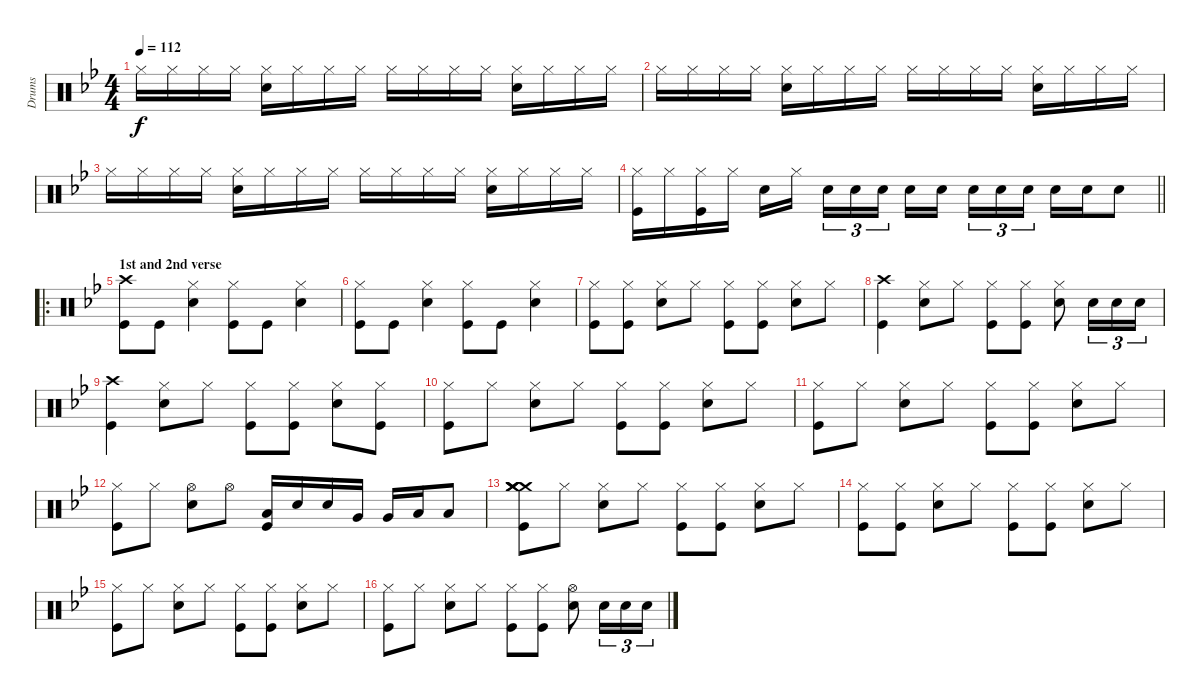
\track ("Drums" "Drums") {instrument percussion}
\staff {score}
\articulation defaults
\ts (4 4)
\tempo 112
\clef neutral
\ks bb "Hi-Hat (closed)".16{dy f} "Hi-Hat (closed)".16 "Hi-Hat (closed)".16 "Hi-Hat (closed)".16
("Hi-Hat (closed)" "Snare (hit) 2").16 "Hi-Hat (closed)".16 "Hi-Hat (closed)".16 "Hi-Hat (closed)".16 "Hi-Hat (closed)".16 "Hi-Hat (closed)".16 "Hi-Hat (closed)".16 "Hi-Hat (closed)".16 ("Hi-Hat (closed)" "Snare (hit) 2").16 "Hi-Hat (closed)".16 "Hi-Hat (closed)".16 "Hi-Hat (closed)".16 |
"Hi-Hat (closed)".16 "Hi-Hat (closed)".16 "Hi-Hat (closed)".16 "Hi-Hat (closed)".16 ("Hi-Hat (closed)" "Snare (hit) 2").16 "Hi-Hat (closed)".16 "Hi-Hat (closed)".16 "Hi-Hat (closed)".16 "Hi-Hat (closed)".16 "Hi-Hat (closed)".16 "Hi-Hat (closed)".16 "Hi-Hat (closed)".16 ("Hi-Hat (closed)" "Snare (hit) 2").16 "Hi-Hat (closed)".16 "Hi-Hat (closed)".16 "Hi-Hat (closed)".16 |
"Hi-Hat (closed)".16 "Hi-Hat (closed)".16 "Hi-Hat (closed)".16 "Hi-Hat (closed)".16 ("Hi-Hat (closed)" "Snare (hit) 2").16 "Hi-Hat (closed)".16 "Hi-Hat (closed)".16 "Hi-Hat (closed)".16 "Hi-Hat (closed)".16 "Hi-Hat (closed)".16 "Hi-Hat (closed)".16 "Hi-Hat (closed)".16 ("Hi-Hat (closed)" "Snare (hit) 2").16 "Hi-Hat (closed)".16 "Hi-Hat (closed)".16 "Hi-Hat (closed)".16 |
\barLineRight lightlight
("Hi-Hat (closed)" "Kick (hit)").16 "Hi-Hat (closed)".16 ("Hi-Hat (closed)" "Kick (hit)").16 "Hi-Hat (closed)".16 "Snare (hit) 2".16 "Hi-Hat (closed)".16{beam splitsecondary} "Snare (hit) 2".16{tu (3 2)} "Snare (hit) 2".16{tu (3 2)} "Snare (hit) 2".16{tu (3 2)} "Snare (hit) 2".16 "Snare (hit) 2".16{beam splitsecondary} "Snare (hit) 2".16{tu (3 2)} "Snare (hit) 2".16{tu (3 2)} "Snare (hit) 2".16{tu (3 2)} "Snare (hit) 2".16 "Snare (hit) 2".16 "Snare (hit) 2".8 |
\ro
\section ("" "1st and 2nd verse")
("Crash high (hit)" "Kick (hit)").8 "Kick (hit)".8 ("Hi-Hat (closed)" "Snare (hit) 2").4 ("Hi-Hat (closed)" "Kick (hit)").8 "Kick (hit)".8 ("Hi-Hat (closed)" "Snare (hit) 2").4 |
("Hi-Hat (closed)" "Kick (hit)").8 "Kick (hit)".8 ("Hi-Hat (closed)" "Snare (hit) 2").4 ("Hi-Hat (closed)" "Kick (hit)").8 "Kick (hit)".8 ("Hi-Hat (closed)" "Snare (hit) 2").4 |
("Hi-Hat (closed)" "Kick (hit)").8 ("Hi-Hat (closed)" "Kick (hit)").8 ("Hi-Hat (closed)" "Snare (hit) 2").8 "Hi-Hat (closed)".8 ("Hi-Hat (closed)" "Kick (hit)").8 ("Hi-Hat (closed)" "Kick (hit)").8 ("Hi-Hat (closed)" "Snare (hit) 2").8 "Hi-Hat (closed)".8 |
("Crash high (hit)" "Kick (hit)").4 ("Hi-Hat (closed)" "Snare (hit) 2").8 "Hi-Hat (closed)".8 ("Hi-Hat (closed)" "Kick (hit)").8 ("Hi-Hat (closed)" "Kick (hit)").8 ("Hi-Hat (closed)" "Snare (hit) 2").8 "Snare (hit) 2".16{tu (3 2)} "Snare (hit) 2".16{tu (3 2)} "Snare (hit) 2".16{tu (3 2)} |
("Crash high (hit)" "Kick (hit)").4 ("Hi-Hat (closed)" "Snare (hit) 2").8 "Hi-Hat (closed)".8 ("Hi-Hat (closed)" "Kick (hit)").8 ("Hi-Hat (closed)" "Kick (hit)").8 ("Hi-Hat (closed)" "Snare (hit) 2").8 ("Hi-Hat (closed)" "Kick (hit)").8 |
("Hi-Hat (closed)" "Kick (hit)").8 "Hi-Hat (closed)".8 ("Hi-Hat (closed)" "Snare (hit) 2").8 "Hi-Hat (closed)".8 ("Hi-Hat (closed)" "Kick (hit)").8 ("Hi-Hat (closed)" "Kick (hit)").8 ("Hi-Hat (closed)" "Snare (hit) 2").8 "Hi-Hat (closed)".8 |
("Hi-Hat (closed)" "Kick (hit)").8 "Hi-Hat (closed)".8 ("Hi-Hat (closed)" "Snare (hit) 2").8 "Hi-Hat (closed)".8 ("Hi-Hat (closed)" "Kick (hit)").8 ("Hi-Hat (closed)" "Kick (hit)").8 ("Hi-Hat (closed)" "Snare (hit) 2").8 "Hi-Hat (closed)".8 |
("Hi-Hat (closed)" "Kick (hit)").8 "Hi-Hat (closed)".8 ("Hi-Hat (open)" "Snare (hit) 2").8 "Hi-Hat (open)".8 ("Low Tom (hit)" "Kick (hit)").16 "Snare (hit) 2".16 "Snare (hit) 2".16 "Very Low Tom (hit)".16 "Very Low Tom (hit)".16 "Low Tom (hit)".16 "Low Tom (hit)".8 |
("Crash medium (hit)" "Crash medium (hit)" "Crash medium (hit)" "Crash medium (hit)" "Kick (hit)").8 "Hi-Hat (closed)".8 ("Hi-Hat (closed)" "Snare (hit) 2").8 "Hi-Hat (closed)".8 ("Hi-Hat (closed)" "Kick (hit)").8 ("Hi-Hat (closed)" "Kick (hit)").8 ("Hi-Hat (closed)" "Snare (hit) 2").8 "Hi-Hat (closed)".8 |
("Hi-Hat (closed)" "Kick (hit)").8 ("Hi-Hat (closed)" "Kick (hit)").8 ("Hi-Hat (closed)" "Snare (hit) 2").8 "Hi-Hat (closed)".8 ("Hi-Hat (closed)" "Kick (hit)").8 ("Hi-Hat (closed)" "Kick (hit)").8 ("Hi-Hat (closed)" "Snare (hit) 2").8 "Hi-Hat (closed)".8 |
("Hi-Hat (closed)" "Kick (hit)").8 "Hi-Hat (closed)".8 ("Hi-Hat (closed)" "Snare (hit) 2").8 "Hi-Hat (closed)".8 ("Hi-Hat (closed)" "Kick (hit)").8 ("Hi-Hat (closed)" "Kick (hit)").8 ("Hi-Hat (closed)" "Snare (hit) 2").8 "Hi-Hat (closed)".8 |
("Hi-Hat (closed)" "Kick (hit)").8 "Hi-Hat (closed)".8 ("Hi-Hat (closed)" "Snare (hit) 2").8 "Hi-Hat (closed)".8 ("Hi-Hat (closed)" "Kick (hit)").8 ("Hi-Hat (closed)" "Kick (hit)").8 ("Hi-Hat (open)" "Snare (hit) 2").8 "Snare (hit) 2".16{tu (3 2)} "Snare (hit) 2".16{tu (3 2)} "Snare (hit) 2".16{tu (3 2)}
